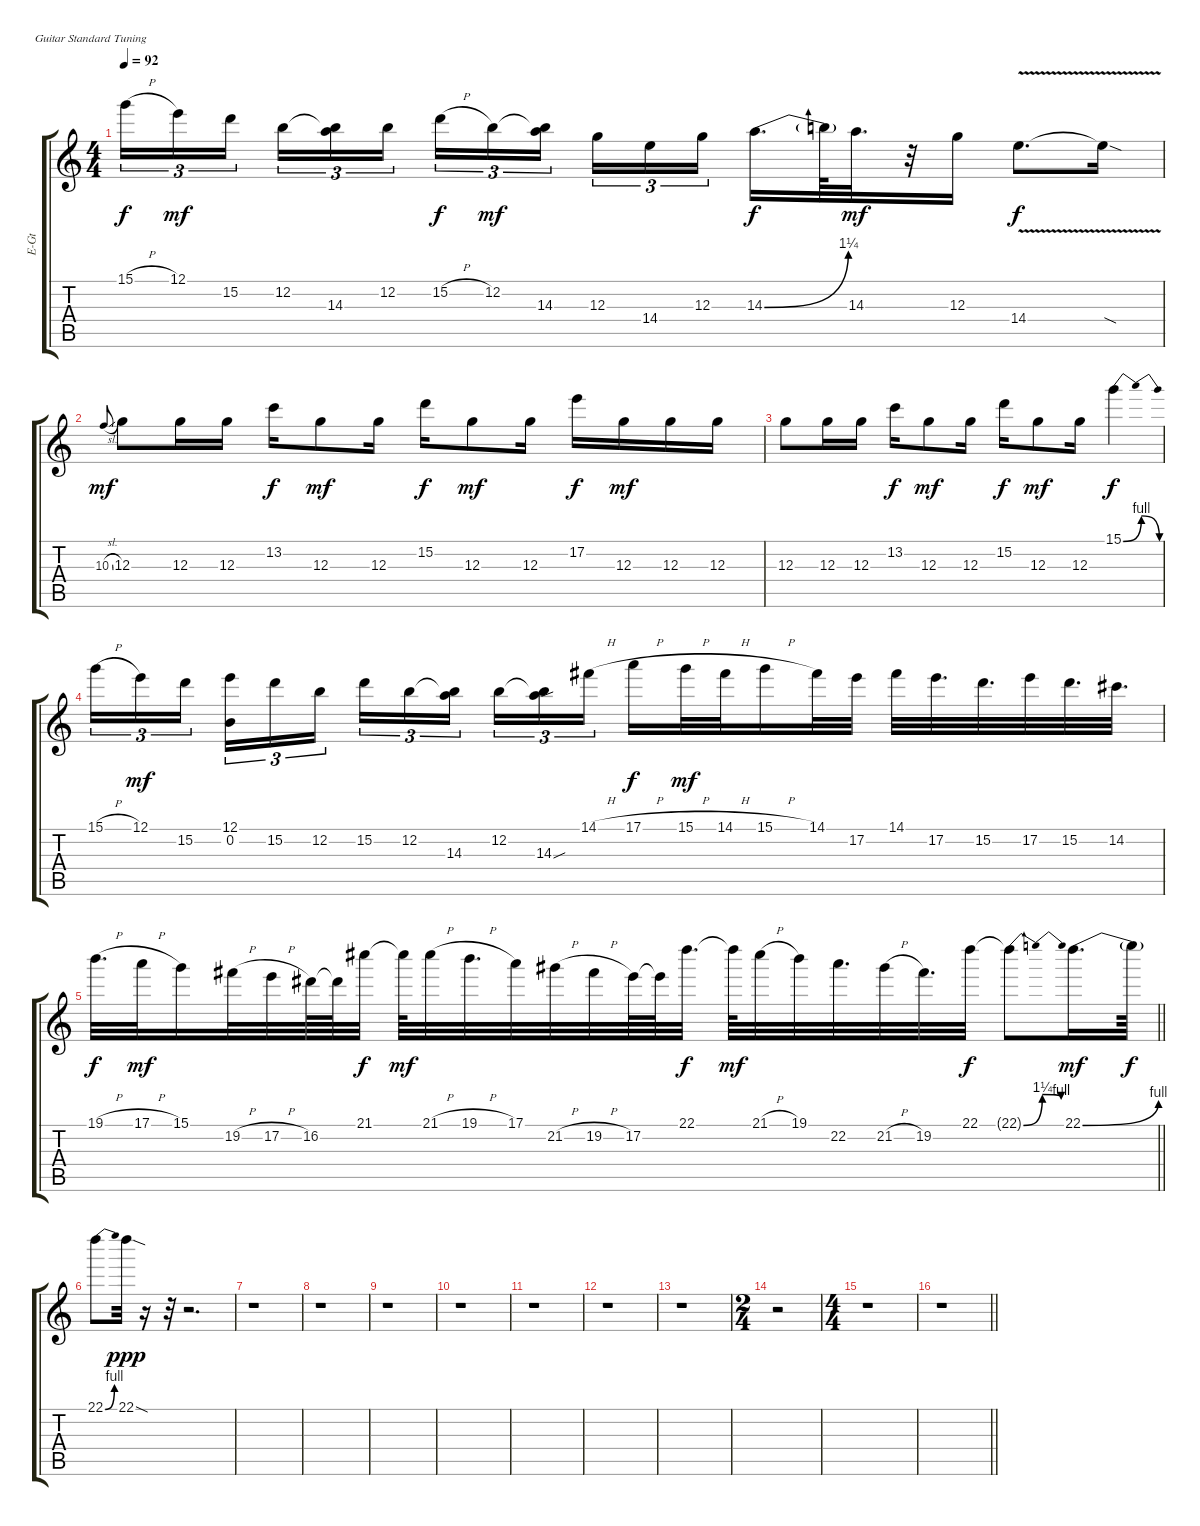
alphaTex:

\track ("Solo " "E-Gt") {instrument overdrivenguitar}
\staff {score tabs}
\tuning (E4 B3 G3 D3 A2 E2)
\ts (4 4)
\tempo 92
\clef g2
\ks c
15.1{h}.16{tu (3 2) dy f} 12.1.16{tu (3 2) dy mf} 15.2.16{tu (3 2)} 12.2.16{tu (3 2)} (12.2{t} 14.3).16{tu (3 2)} 12.2.16{tu (3 2)} 15.2{h}.16{tu (3 2) dy f} 12.2.16{tu (3 2) dy mf} (12.2{t} 14.3).16{tu (3 2)} 12.3.16{tu (3 2)} 14.4.16{tu (3 2)} 12.3.16{tu (3 2)} 14.3{be (bend 0 0 60 5)}.16{d dy f} 14.3{t}.64 14.3.32{d dy mf} r.32 12.3.16 14.4{v}.8{d dy f} 14.4{v sod t}.16 |
10.3{sl}.8{gr onbeat dy mf} 12.3.8 12.3.16 12.3.16 13.2.16{dy f} 12.3.8{dy mf} 12.3.16 15.2.16{dy f} 12.3.8{dy mf} 12.3.16 17.2.16{dy f} 12.3.16{dy mf} 12.3.16 12.3.16 |
12.3.8 12.3.16 12.3.16 13.2.16{dy f} 12.3.8{dy mf} 12.3.16 15.2.16{dy f} 12.3.8{dy mf} 12.3.16 15.1{be (bendrelease 9.6 0 27 4 34.199999999999996 4 60 0)}.4{dy f} |
15.1{h}.16{tu (3 2)} 12.1.16{tu (3 2) dy mf} 15.2.16{tu (3 2)} (12.1 0.2).16{tu (3 2)} 15.2.16{tu (3 2)} 12.2.16{tu (3 2)} 15.2.16{tu (3 2)} 12.2.16{tu (3 2)} (12.2{t} 14.3).16{tu (3 2)} 12.2.16{tu (3 2)} (12.2{t} 14.3{sou}).16{tu (3 2)} 14.1{h}.16{tu (3 2)} 17.1{h}.16{dy f} 15.1{h}.32{dy mf} 14.1{h}.32 15.1{h}.16 14.1.32 17.2.32 14.1.32 17.2.32{d} 15.2.32{d} 17.2.32 15.2.32{d} 14.2.32{d} |
\barLineRight lightlight
19.1{h}.32{d dy f} 17.1{h}.32{dy mf} 15.1.16 19.2{h}.32 17.2{h}.32 16.2.64 16.2{t}.64 21.1.32{dy f} 21.1{t}.64{dy mf} 21.1{h}.32 19.1{h}.32{d} 17.1.32 21.2{h}.32 19.2{h}.32 17.2.64 17.2{t}.64 22.1.32{d dy f} 22.1{t}.64{dy mf} 21.1{h}.32 19.1.32 22.2.32{d} 21.2{h}.32 19.2.32{d} 22.1.32{dy f} 22.1{be (bendrelease 0 0 29.4 5 29.4 5 60 4) t}.8 22.1{be (bend 0 0 60 4)}.16{d dy mf} 22.1{t}.64{dy f} |
22.1{be (bend 0 0 30.599999999999998 4)}.8 22.1{sod}.32{dy ppp} r.16 r.32 r.2{d} |
r.1 |
r.1 |
r.1 |
r.1 |
r.1 |
r.1 |
r.1 |
\ts (2 4)
\beaming (8 2 2)
r.2 |
\ts (4 4)
\beaming (8 2 2 2 2)
r.1 |
\barLineRight lightlight
r.1
